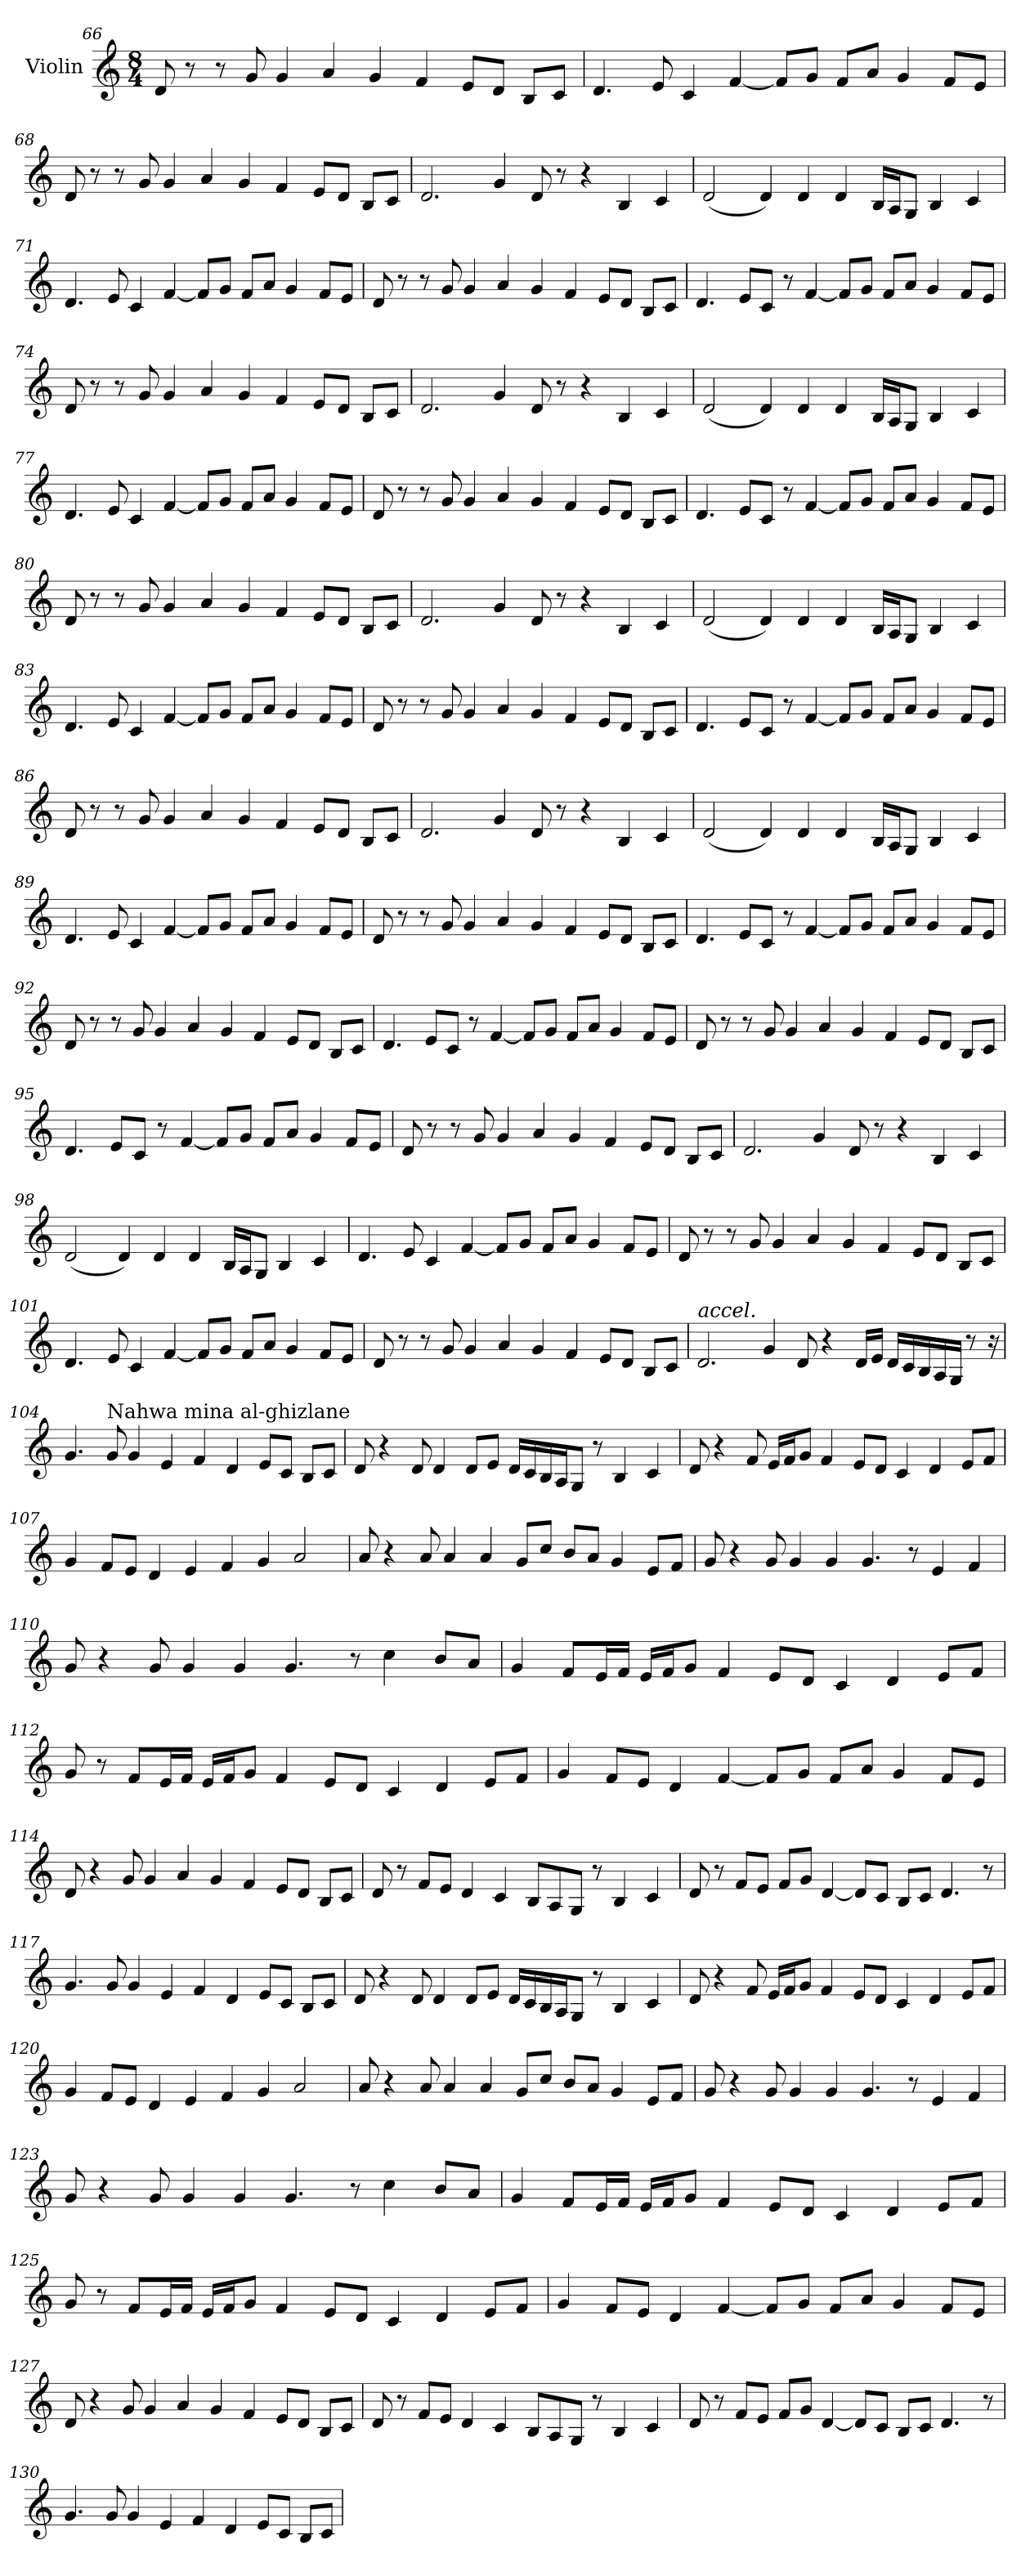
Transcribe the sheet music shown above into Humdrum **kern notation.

**kern
*part1
*staff1
*I"Violin
*clefG2
*k[]
*M8/4
=66
8d/
8r
8r
8g/
4g/
4a/
4g/
4f/
8e/L
8d/J
8B/L
8c/J
!!LO:LB:g=z
=67
4.d/
8e/
4c/
[4f/
8f/L]
8g/J
8f/L
8a/J
4g/
8f/L
8e/J
=68
8d/
8r
8r
8g/
4g/
4a/
4g/
4f/
8e/L
8d/J
8B/L
8c/J
=69
2.d/
4g/
8d/
8r
4r
4B/
4c/
!!LO:PB:g=z
=70
(<2d/
4d/)
4d/
4d/
16B/LL
16A/J
8G/J
4B/
4c/
=71
4.d/
8e/
4c/
[4f/
8f/L]
8g/J
8f/L
8a/J
4g/
8f/L
8e/J
!!LO:LB:g=z
=72
8d/
8r
8r
8g/
4g/
4a/
4g/
4f/
8e/L
8d/J
8B/L
8c/J
=73
4.d/
8e/L
8c/J
8r
[4f/
8f/L]
8g/J
8f/L
8a/J
4g/
8f/L
8e/J
!!LO:LB:g=z
=74
8d/
8r
8r
8g/
4g/
4a/
4g/
4f/
8e/L
8d/J
8B/L
8c/J
=75
2.d/
4g/
8d/
8r
4r
4B/
4c/
=76
(<2d/
4d/)
4d/
4d/
16B/LL
16A/J
8G/J
4B/
4c/
!!LO:LB:g=z
=77
4.d/
8e/
4c/
[4f/
8f/L]
8g/J
8f/L
8a/J
4g/
8f/L
8e/J
=78
8d/
8r
8r
8g/
4g/
4a/
4g/
4f/
8e/L
8d/J
8B/L
8c/J
!!LO:LB:g=z
=79
4.d/
8e/L
8c/J
8r
[4f/
8f/L]
8g/J
8f/L
8a/J
4g/
8f/L
8e/J
=80
8d/
8r
8r
8g/
4g/
4a/
4g/
4f/
8e/L
8d/J
8B/L
8c/J
!!LO:LB:g=z
=81
2.d/
4g/
8d/
8r
4r
4B/
4c/
=82
(<2d/
4d/)
4d/
4d/
16B/LL
16A/J
8G/J
4B/
4c/
=83
4.d/
8e/
4c/
[4f/
8f/L]
8g/J
8f/L
8a/J
4g/
8f/L
8e/J
!!LO:LB:g=z
=84
8d/
8r
8r
8g/
4g/
4a/
4g/
4f/
8e/L
8d/J
8B/L
8c/J
=85
4.d/
8e/L
8c/J
8r
[4f/
8f/L]
8g/J
8f/L
8a/J
4g/
8f/L
8e/J
!!LO:LB:g=z
=86
8d/
8r
8r
8g/
4g/
4a/
4g/
4f/
8e/L
8d/J
8B/L
8c/J
=87
2.d/
4g/
8d/
8r
4r
4B/
4c/
=88
(<2d/
4d/)
4d/
4d/
16B/LL
16A/J
8G/J
4B/
4c/
!!LO:PB:g=z
=89
4.d/
8e/
4c/
[4f/
8f/L]
8g/J
8f/L
8a/J
4g/
8f/L
8e/J
=90
8d/
8r
8r
8g/
4g/
4a/
4g/
4f/
8e/L
8d/J
8B/L
8c/J
!!LO:LB:g=z
=91
4.d/
8e/L
8c/J
8r
[4f/
8f/L]
8g/J
8f/L
8a/J
4g/
8f/L
8e/J
=92
8d/
8r
8r
8g/
4g/
4a/
4g/
4f/
8e/L
8d/J
8B/L
8c/J
!!LO:LB:g=z
=93
4.d/
8e/L
8c/J
8r
[4f/
8f/L]
8g/J
8f/L
8a/J
4g/
8f/L
8e/J
=94
8d/
8r
8r
8g/
4g/
4a/
4g/
4f/
8e/L
8d/J
8B/L
8c/J
!!LO:LB:g=z
=95
4.d/
8e/L
8c/J
8r
[4f/
8f/L]
8g/J
8f/L
8a/J
4g/
8f/L
8e/J
=96
8d/
8r
8r
8g/
4g/
4a/
4g/
4f/
8e/L
8d/J
8B/L
8c/J
!!LO:LB:g=z
=97
2.d/
4g/
8d/
8r
4r
4B/
4c/
=98
(<2d/
4d/)
4d/
4d/
16B/LL
16A/J
8G/J
4B/
4c/
=99
4.d/
8e/
4c/
[4f/
8f/L]
8g/J
8f/L
8a/J
4g/
8f/L
8e/J
!!LO:LB:g=z
=100
8d/
8r
8r
8g/
4g/
4a/
4g/
4f/
8e/L
8d/J
8B/L
8c/J
=101
4.d/
8e/
4c/
[4f/
8f/L]
8g/J
8f/L
8a/J
4g/
8f/L
8e/J
!!LO:LB:g=z
=102
8d/
8r
8r
8g/
4g/
4a/
4g/
4f/
8e/L
8d/J
8B/L
8c/J
=103
!LO:TX:a:i:t=accel.
2.d/
4g/
8d/
4r
16d/LL
16e/JJ
16d/LL
16c/
16B/
16A/
16G/JJ
8r
16r
!!LO:LB:g=z
=104
4.g/
!LO:TX:a:t=Nahwa mina al-ghizlane
8g/
4g/
4e/
4f/
4d/
8e/L
8c/J
8B/L
8c/J
=105
8d/
4r
8d/
4d/
8d/L
8e/J
16d/LL
16c/
16B/
16A/J
8G/J
8r
4B/
4c/
!!LO:PB:g=z
=106
*MM65
8d/
4r
8f/
16e/LL
16f/J
8g/J
4f/
8e/L
8d/J
4c/
4d/
8e/L
8f/J
=107
4g/
8f/L
8e/J
4d/
4e/
4f/
4g/
2a/
!!LO:LB:g=z
=108
8a/
4r
8a/
4a/
4a/
8g/L
8cc/J
8b/L
8a/J
4g/
8e/L
8f/J
=109
8g/
4r
8g/
4g/
4g/
4.g/
8r
4e/
4f/
!!LO:LB:g=z
=110
8g/
4r
8g/
4g/
4g/
4.g/
8r
4cc\
8b/L
8a/J
=111
4g/
8f/L
16e/L
16f/JJ
16e/LL
16f/J
8g/J
4f/
8e/L
8d/J
4c/
4d/
8e/L
8f/J
!!LO:LB:g=z
=112
8g/
8r
8f/L
16e/L
16f/JJ
16e/LL
16f/J
8g/J
4f/
8e/L
8d/J
4c/
4d/
8e/L
8f/J
=113
4g/
8f/L
8e/J
4d/
[4f/
8f/L]
8g/J
8f/L
8a/J
4g/
8f/L
8e/J
!!LO:LB:g=z
=114
8d/
4r
8g/
4g/
4a/
4g/
4f/
8e/L
8d/J
8B/L
8c/J
=115
8d/
8r
8f/L
8e/J
4d/
4c/
8B/L
8A/
8G/J
8r
4B/
4c/
!!LO:LB:g=z
=116
8d/
8r
8f/L
8e/J
8f/L
8g/J
[4d/
8d/L]
8c/J
8B/L
8c/J
4.d/
8r
=117
4.g/
8g/
4g/
4e/
4f/
4d/
8e/L
8c/J
8B/L
8c/J
!!LO:LB:g=z
=118
8d/
4r
8d/
4d/
8d/L
8e/J
16d/LL
16c/
16B/
16A/J
8G/J
8r
4B/
4c/
=119
8d/
4r
8f/
16e/LL
16f/J
8g/J
4f/
8e/L
8d/J
4c/
4d/
8e/L
8f/J
!!LO:LB:g=z
=120
4g/
8f/L
8e/J
4d/
4e/
4f/
4g/
2a/
=121
8a/
4r
8a/
4a/
4a/
8g/L
8cc/J
8b/L
8a/J
4g/
8e/L
8f/J
=122
8g/
4r
8g/
4g/
4g/
4.g/
8r
4e/
4f/
!!LO:PB:g=z
=123
8g/
4r
8g/
4g/
4g/
4.g/
8r
4cc\
8b/L
8a/J
=124
4g/
8f/L
16e/L
16f/JJ
16e/LL
16f/J
8g/J
4f/
8e/L
8d/J
4c/
4d/
8e/L
8f/J
!!LO:LB:g=z
=125
8g/
8r
8f/L
16e/L
16f/JJ
16e/LL
16f/J
8g/J
4f/
8e/L
8d/J
4c/
4d/
8e/L
8f/J
=126
4g/
8f/L
8e/J
4d/
[4f/
8f/L]
8g/J
8f/L
8a/J
4g/
8f/L
8e/J
!!LO:LB:g=z
=127
8d/
4r
8g/
4g/
4a/
4g/
4f/
8e/L
8d/J
8B/L
8c/J
=128
8d/
8r
8f/L
8e/J
4d/
4c/
8B/L
8A/
8G/J
8r
4B/
4c/
!!LO:LB:g=z
=129
8d/
8r
8f/L
8e/J
8f/L
8g/J
[4d/
8d/L]
8c/J
8B/L
8c/J
4.d/
8r
=130
4.g/
8g/
4g/
4e/
4f/
4d/
8e/L
8c/J
8B/L
8c/J
=
*-
